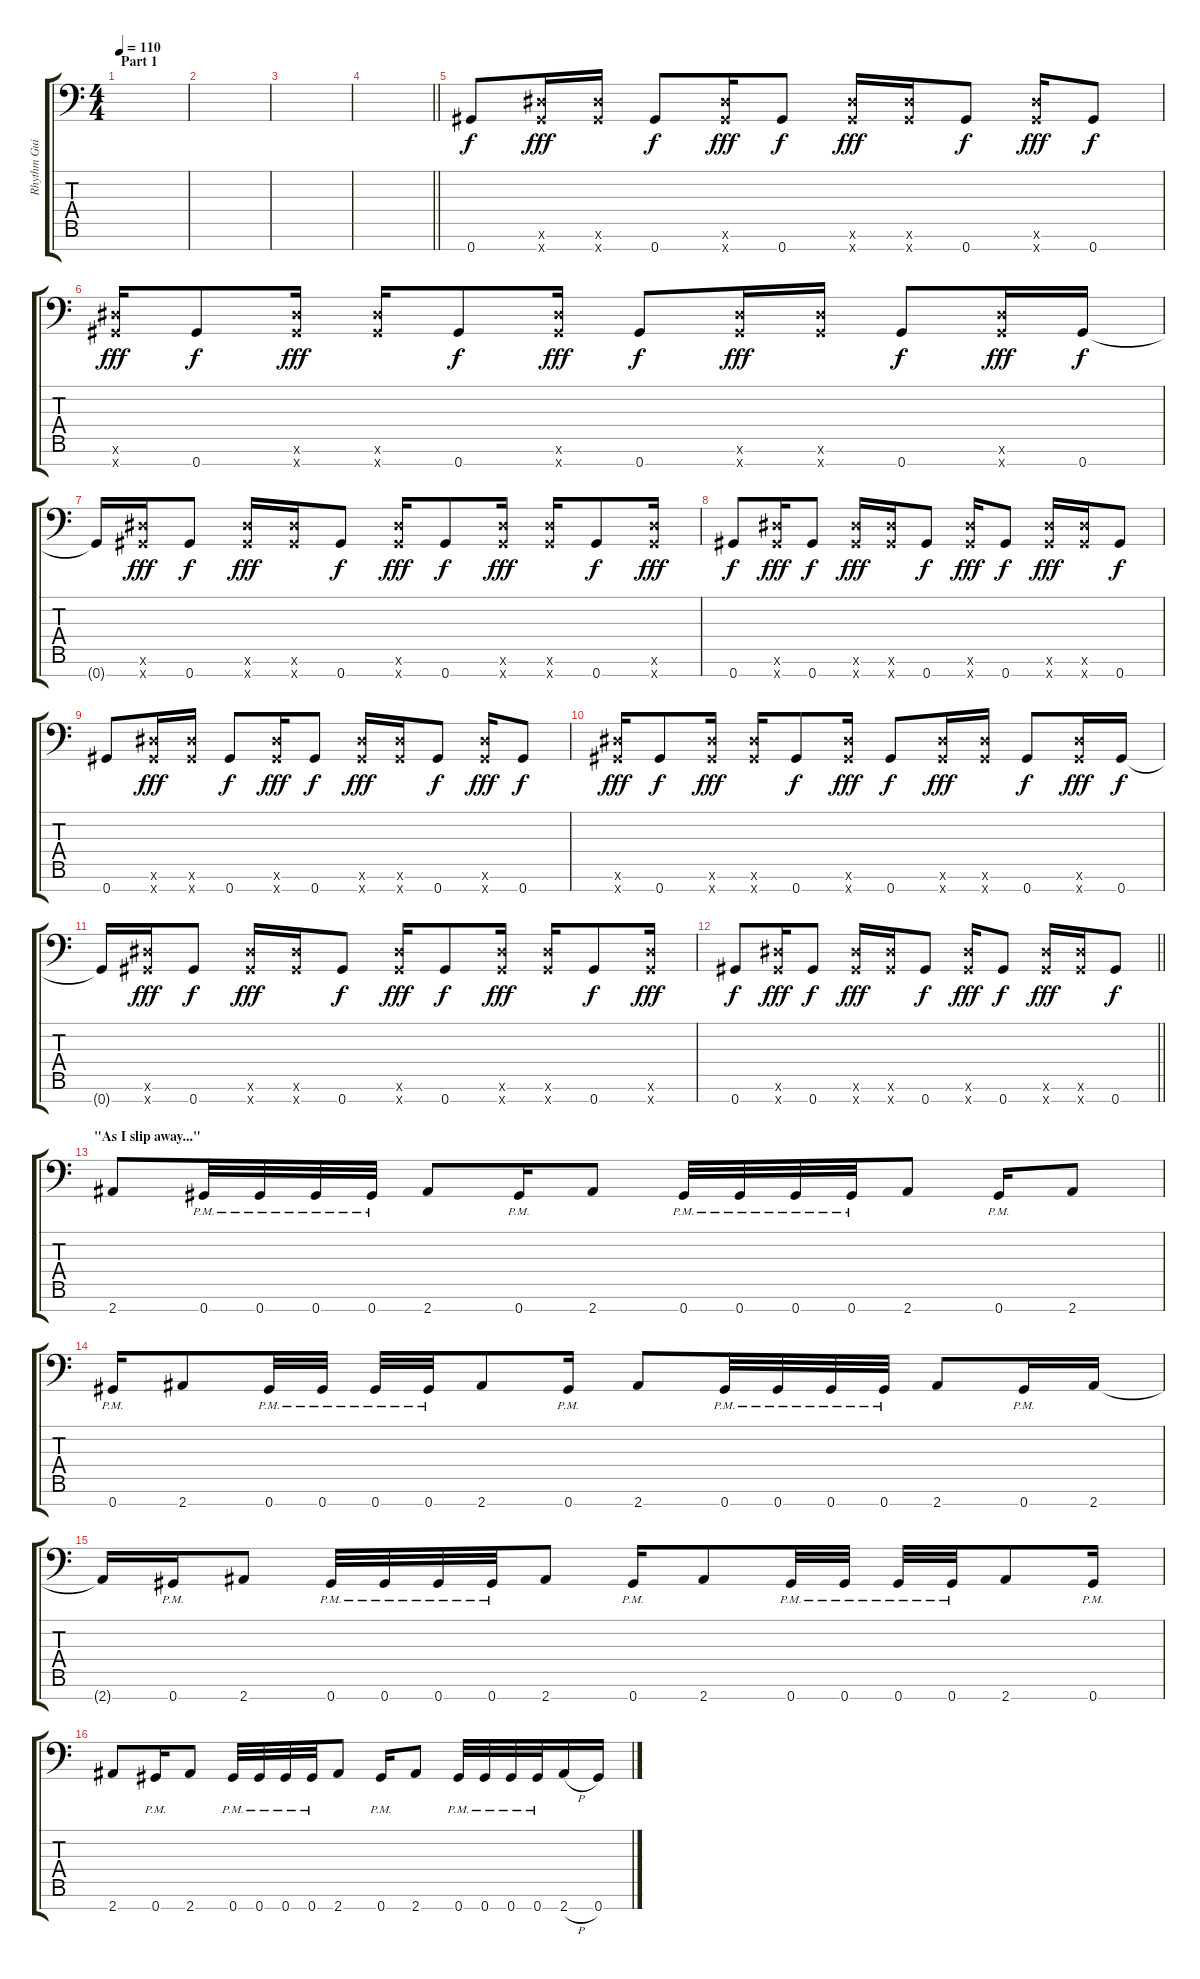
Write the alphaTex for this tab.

\track ("Rhythm Guitar L" "Rhythm Gui") {instrument distortionguitar}
\staff {score tabs}
\tuning (Eb4 Bb3 Gb3 Db3 Ab2 Eb2 Ab1) {hide}
\ts (4 4)
\section ("" "Part 1")
\tempo 110
\clef f4
\ks c
|
|
|
\barLineRight lightlight
|
\section ("" "")
0.7.8 (0.6{x} 0.7{x}).16{dy fff} (0.6{x} 0.7{x}).16 0.7.8{dy f} (0.6{x} 0.7{x}).16{dy fff} 0.7.8{dy f} (0.6{x} 0.7{x}).16{dy fff} (0.6{x} 0.7{x}).16 0.7.8{dy f} (0.6{x} 0.7{x}).16{dy fff} 0.7.8{dy f} |
(0.6{x} 0.7{x}).16{dy fff} 0.7.8{dy f} (0.6{x} 0.7{x}).16{dy fff} (0.6{x} 0.7{x}).16 0.7.8{dy f} (0.6{x} 0.7{x}).16{dy fff} 0.7.8{dy f} (0.6{x} 0.7{x}).16{dy fff} (0.6{x} 0.7{x}).16 0.7.8{dy f} (0.6{x} 0.7{x}).16{dy fff} 0.7.16{dy f} |
0.7{t}.16 (0.6{x} 0.7{x}).16{dy fff} 0.7.8{dy f} (0.6{x} 0.7{x}).16{dy fff} (0.6{x} 0.7{x}).16 0.7.8{dy f} (0.6{x} 0.7{x}).16{dy fff} 0.7.8{dy f} (0.6{x} 0.7{x}).16{dy fff} (0.6{x} 0.7{x}).16 0.7.8{dy f} (0.6{x} 0.7{x}).16{dy fff} |
0.7.8{dy f} (0.6{x} 0.7{x}).16{dy fff} 0.7.8{dy f} (0.6{x} 0.7{x}).16{dy fff} (0.6{x} 0.7{x}).16 0.7.8{dy f} (0.6{x} 0.7{x}).16{dy fff} 0.7.8{dy f} (0.6{x} 0.7{x}).16{dy fff} (0.6{x} 0.7{x}).16 0.7.8{dy f} |
0.7.8 (0.6{x} 0.7{x}).16{dy fff} (0.6{x} 0.7{x}).16 0.7.8{dy f} (0.6{x} 0.7{x}).16{dy fff} 0.7.8{dy f} (0.6{x} 0.7{x}).16{dy fff} (0.6{x} 0.7{x}).16 0.7.8{dy f} (0.6{x} 0.7{x}).16{dy fff} 0.7.8{dy f} |
(0.6{x} 0.7{x}).16{dy fff} 0.7.8{dy f} (0.6{x} 0.7{x}).16{dy fff} (0.6{x} 0.7{x}).16 0.7.8{dy f} (0.6{x} 0.7{x}).16{dy fff} 0.7.8{dy f} (0.6{x} 0.7{x}).16{dy fff} (0.6{x} 0.7{x}).16 0.7.8{dy f} (0.6{x} 0.7{x}).16{dy fff} 0.7.16{dy f} |
0.7{t}.16 (0.6{x} 0.7{x}).16{dy fff} 0.7.8{dy f} (0.6{x} 0.7{x}).16{dy fff} (0.6{x} 0.7{x}).16 0.7.8{dy f} (0.6{x} 0.7{x}).16{dy fff} 0.7.8{dy f} (0.6{x} 0.7{x}).16{dy fff} (0.6{x} 0.7{x}).16 0.7.8{dy f} (0.6{x} 0.7{x}).16{dy fff} |
\barLineRight lightlight
0.7.8{dy f} (0.6{x} 0.7{x}).16{dy fff} 0.7.8{dy f} (0.6{x} 0.7{x}).16{dy fff} (0.6{x} 0.7{x}).16 0.7.8{dy f} (0.6{x} 0.7{x}).16{dy fff} 0.7.8{dy f} (0.6{x} 0.7{x}).16{dy fff} (0.6{x} 0.7{x}).16 0.7.8{dy f} |
\section ("" "\"As I slip away...\"")
2.7.8 0.7{pm}.32 0.7{pm}.32 0.7{pm}.32 0.7{pm}.32 2.7.8 0.7{pm}.16 2.7.8 0.7{pm}.32 0.7{pm}.32 0.7{pm}.32 0.7{pm}.32 2.7.8 0.7{pm}.16 2.7.8 |
0.7{pm}.16 2.7.8 0.7{pm}.32 0.7{pm}.32 0.7{pm}.32 0.7{pm}.32 2.7.8 0.7{pm}.16 2.7.8 0.7{pm}.32 0.7{pm}.32 0.7{pm}.32 0.7{pm}.32 2.7.8 0.7{pm}.16 2.7.16 |
2.7{t}.16 0.7{pm}.16 2.7.8 0.7{pm}.32 0.7{pm}.32 0.7{pm}.32 0.7{pm}.32 2.7.8 0.7{pm}.16 2.7.8 0.7{pm}.32 0.7{pm}.32 0.7{pm}.32 0.7{pm}.32 2.7.8 0.7{pm}.16 |
2.7.8 0.7{pm}.16 2.7.8 0.7{pm}.32 0.7{pm}.32 0.7{pm}.32 0.7{pm}.32 2.7.8 0.7{pm}.16 2.7.8 0.7{pm}.32 0.7{pm}.32 0.7{pm}.32 0.7{pm}.32 2.7{h}.16 0.7.16
